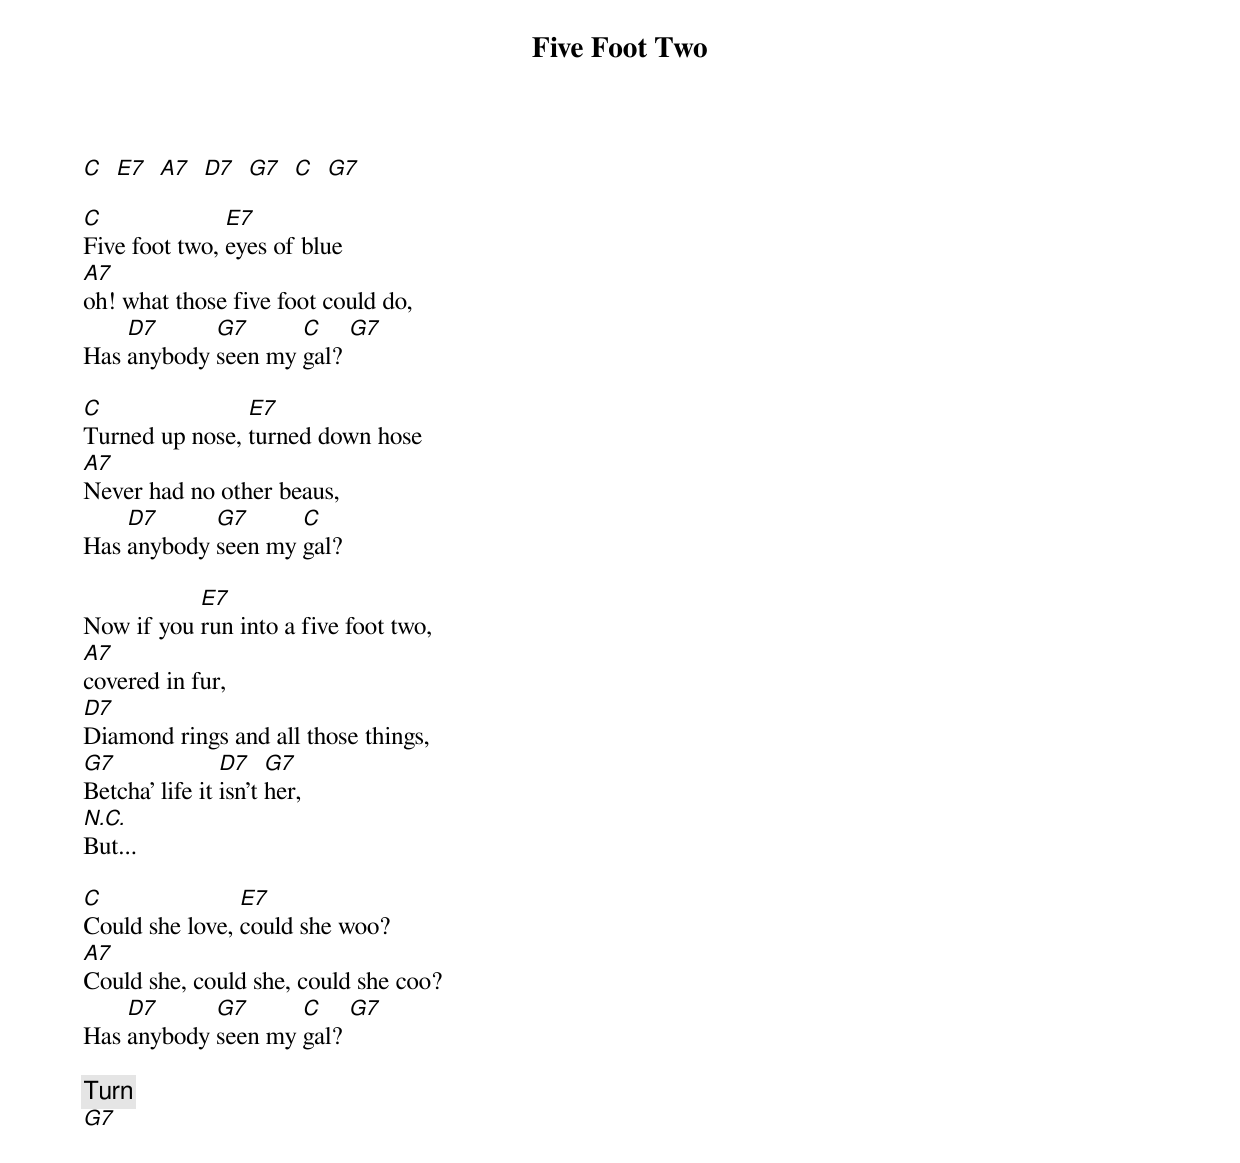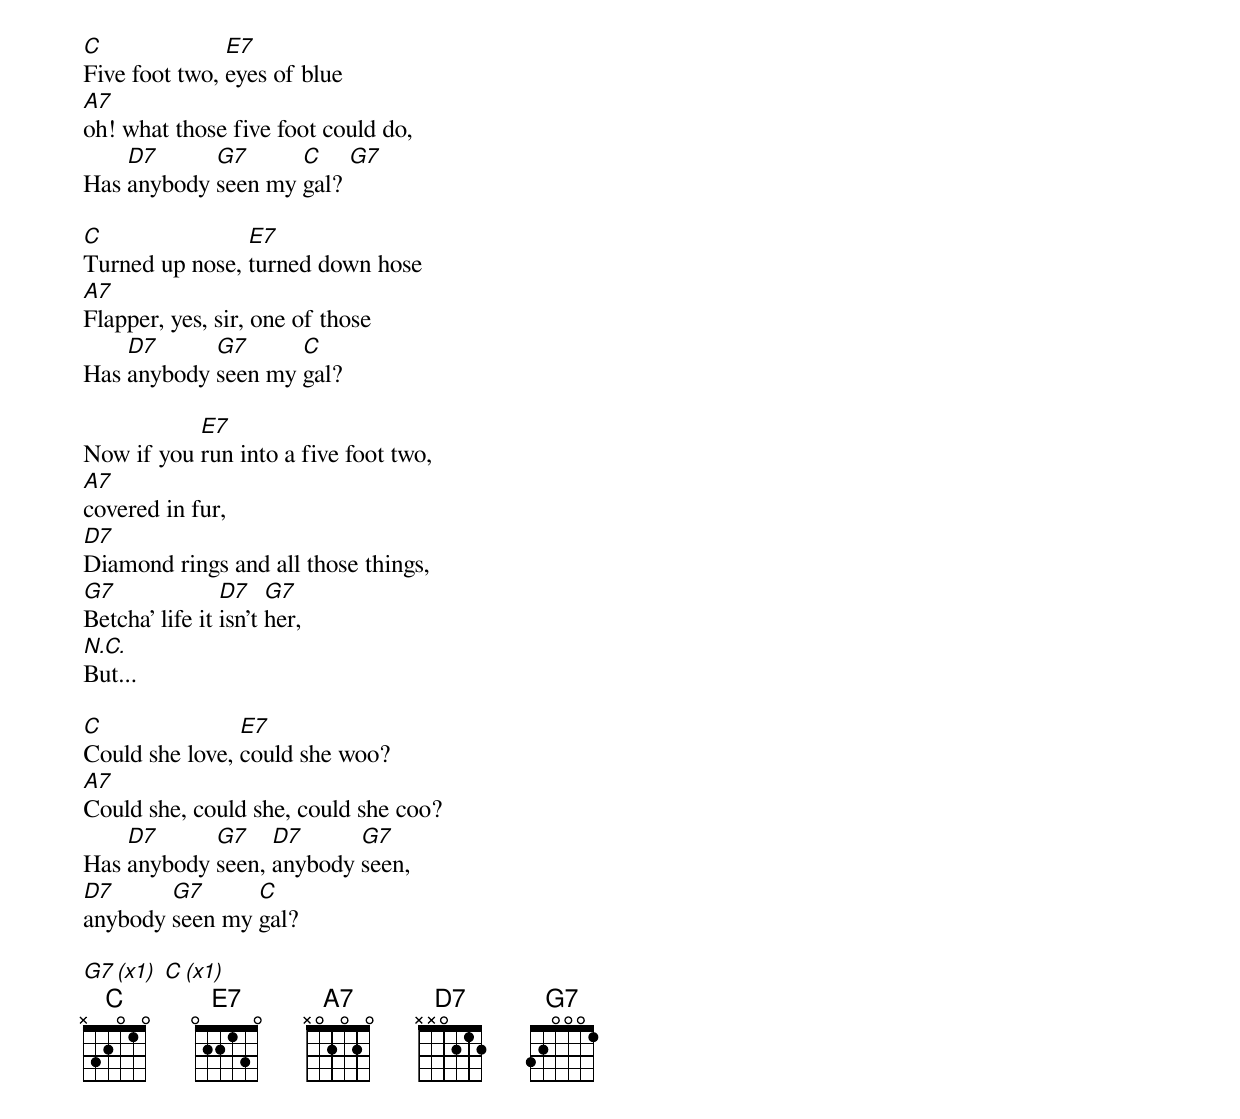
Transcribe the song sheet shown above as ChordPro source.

{t:Five Foot Two}
{col:2}

[C]  [E7]  [A7]  [D7]  [G7]  [C]  [G7]

[C]Five foot two, [E7]eyes of blue
[A7]oh! what those five foot could do,
Has [D7]anybody [G7]seen my [C]gal? [G7]

[C]Turned up nose, [E7]turned down hose
[A7]Never had no other beaus,
Has [D7]anybody [G7]seen my [C]gal?

Now if you [E7]run into a five foot two,
[A7]covered in fur,
[D7]Diamond rings and all those things,
[G7]Betcha' life it [D7]isn't [G7]her,
[N.C.]But...

[C]Could she love, [E7]could she woo?
[A7]Could she, could she, could she coo?
Has [D7]anybody [G7]seen my [C]gal? [G7]

{c:Turn}
[G7]

{colb}


[C]Five foot two, [E7]eyes of blue
[A7]oh! what those five foot could do,
Has [D7]anybody [G7]seen my [C]gal? [G7]

[C]Turned up nose, [E7]turned down hose
[A7]Flapper, yes, sir, one of those
Has [D7]anybody [G7]seen my [C]gal?

Now if you [E7]run into a five foot two,
[A7]covered in fur,
[D7]Diamond rings and all those things,
[G7]Betcha' life it [D7]isn't [G7]her,
[N.C.]But...

[C]Could she love, [E7]could she woo?
[A7]Could she, could she, could she coo?
Has [D7]anybody [G7]seen, [D7]anybody [G7]seen,
[D7]anybody [G7]seen my [C]gal?

[G7 (x1)] [C (x1)]
